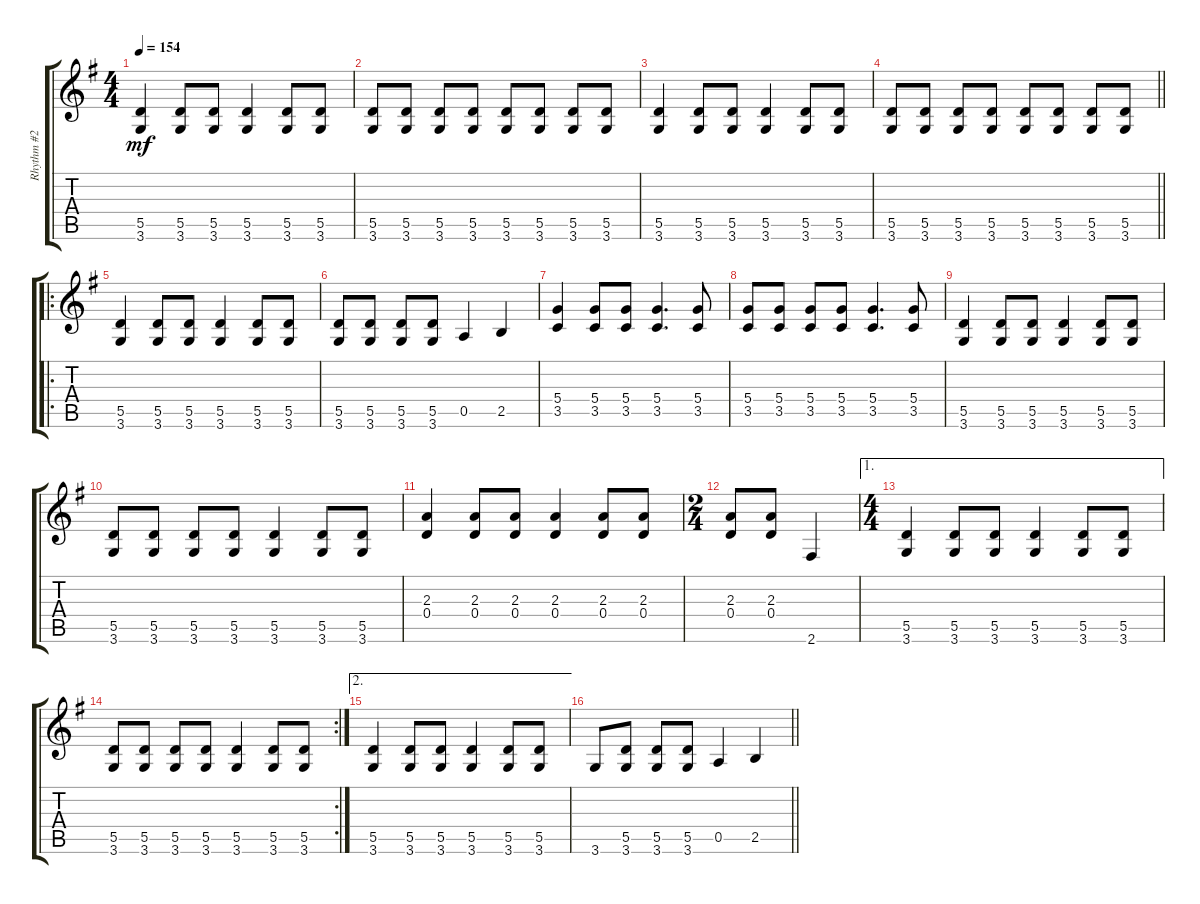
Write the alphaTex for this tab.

\track ("Rhythm #2" "Rhythm #2") {instrument electricguitarmuted}
\staff {score tabs}
\tuning (E4 B3 G3 D3 A2 E2) {hide}
\ts (4 4)
\tempo 154
\clef g2
\ks g
(5.5 3.6).4{dy mf instrument electricguitarmuted} (5.5 3.6).8 (5.5 3.6).8 (5.5 3.6).4 (5.5 3.6).8 (5.5 3.6).8 |
(5.5 3.6).8 (5.5 3.6).8 (5.5 3.6).8 (5.5 3.6).8 (5.5 3.6).8 (5.5 3.6).8 (5.5 3.6).8 (5.5 3.6).8 |
(5.5 3.6).4 (5.5 3.6).8 (5.5 3.6).8 (5.5 3.6).4 (5.5 3.6).8 (5.5 3.6).8 |
\barLineRight lightlight
(5.5 3.6).8 (5.5 3.6).8 (5.5 3.6).8 (5.5 3.6).8 (5.5 3.6).8 (5.5 3.6).8 (5.5 3.6).8 (5.5 3.6).8 |
\ro
(5.5 3.6).4 (5.5 3.6).8 (5.5 3.6).8 (5.5 3.6).4 (5.5 3.6).8 (5.5 3.6).8 |
(5.5 3.6).8 (5.5 3.6).8 (5.5 3.6).8 (5.5 3.6).8 0.5.4 2.5.4 |
(5.4 3.5).4 (5.4 3.5).8 (5.4 3.5).8 (5.4 3.5).4{d} (5.4 3.5).8 |
(5.4 3.5).8 (5.4 3.5).8 (5.4 3.5).8 (5.4 3.5).8 (5.4 3.5).4{d} (5.4 3.5).8 |
(5.5 3.6).4 (5.5 3.6).8 (5.5 3.6).8 (5.5 3.6).4 (5.5 3.6).8 (5.5 3.6).8 |
(5.5 3.6).8 (5.5 3.6).8 (5.5 3.6).8 (5.5 3.6).8 (5.5 3.6).4 (5.5 3.6).8 (5.5 3.6).8 |
(2.3 0.4).4 (2.3 0.4).8 (2.3 0.4).8 (2.3 0.4).4 (2.3 0.4).8 (2.3 0.4).8 |
\ts (2 4)
(2.3 0.4).8 (2.3 0.4).8 2.6.4 |
\ae 1
\ts (4 4)
(5.5 3.6).4 (5.5 3.6).8 (5.5 3.6).8 (5.5 3.6).4 (5.5 3.6).8 (5.5 3.6).8 |
\rc 2
(5.5 3.6).8 (5.5 3.6).8 (5.5 3.6).8 (5.5 3.6).8 (5.5 3.6).4 (5.5 3.6).8 (5.5 3.6).8 |
\ae 2
(5.5 3.6).4 (5.5 3.6).8 (5.5 3.6).8 (5.5 3.6).4 (5.5 3.6).8 (5.5 3.6).8 |
\barLineRight lightlight
3.6.8 (5.5 3.6).8 (5.5 3.6).8 (5.5 3.6).8 0.5.4 2.5.4
